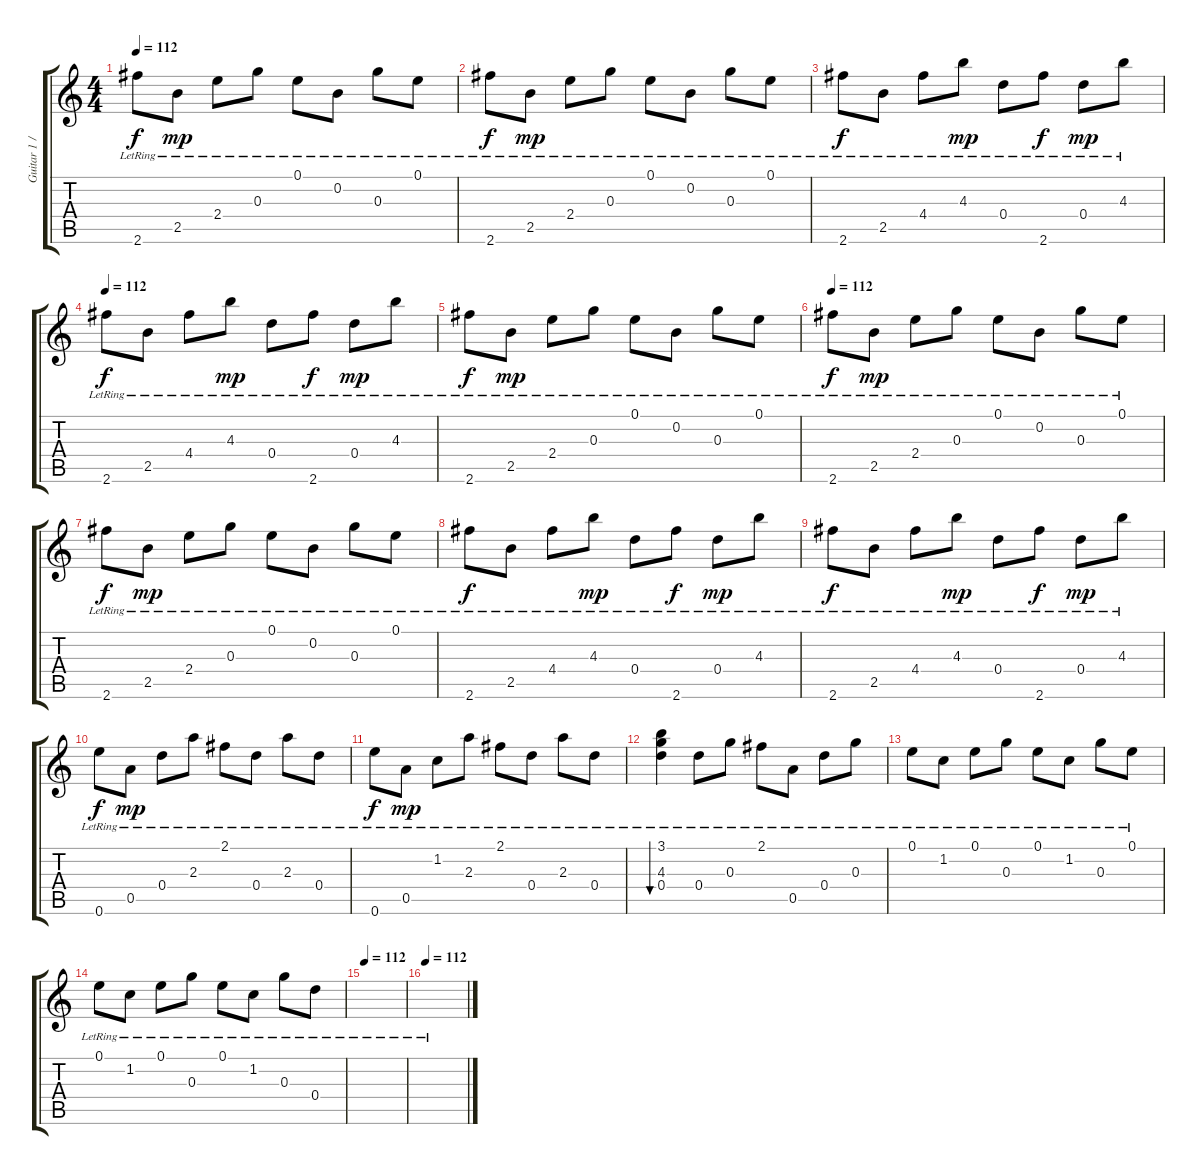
\track ("Guitar 1 / Gilmour tuning" "Guitar 1 /") {instrument acousticguitarsteel}
\staff {score tabs}
\tuning (E4 B3 G4 D4 A3 E4) {hide}
\ts (4 4)
\tempo 112
\clef g2
\ks c
2.6{lr}.8{dy f} 2.5{lr}.8{dy mp} 2.4{lr}.8 0.3{lr}.8 0.1{lr}.8 0.2{lr}.8 0.3{lr}.8 0.1{lr}.8 |
2.6{lr}.8{dy f} 2.5{lr}.8{dy mp} 2.4{lr}.8 0.3{lr}.8 0.1{lr}.8 0.2{lr}.8 0.3{lr}.8 0.1{lr}.8 |
2.6{lr}.8{dy f} 2.5{lr}.8 4.4{lr}.8 4.3{lr}.8{dy mp} 0.4{lr}.8 2.6{lr}.8{dy f} 0.4{lr}.8{dy mp} 4.3{lr}.8 |
\tempo 112
2.6{lr}.8{dy f} 2.5{lr}.8 4.4{lr}.8 4.3{lr}.8{dy mp} 0.4{lr}.8 2.6{lr}.8{dy f} 0.4{lr}.8{dy mp} 4.3{lr}.8 |
2.6{lr}.8{dy f} 2.5{lr}.8{dy mp} 2.4{lr}.8 0.3{lr}.8 0.1{lr}.8 0.2{lr}.8 0.3{lr}.8 0.1{lr}.8 |
\tempo 112
2.6{lr}.8{dy f} 2.5{lr}.8{dy mp} 2.4{lr}.8 0.3{lr}.8 0.1{lr}.8 0.2{lr}.8 0.3{lr}.8 0.1{lr}.8 |
2.6{lr}.8{dy f} 2.5{lr}.8{dy mp} 2.4{lr}.8 0.3{lr}.8 0.1{lr}.8 0.2{lr}.8 0.3{lr}.8 0.1{lr}.8 |
2.6{lr}.8{dy f} 2.5{lr}.8 4.4{lr}.8 4.3{lr}.8{dy mp} 0.4{lr}.8 2.6{lr}.8{dy f} 0.4{lr}.8{dy mp} 4.3{lr}.8 |
2.6{lr}.8{dy f} 2.5{lr}.8 4.4{lr}.8 4.3{lr}.8{dy mp} 0.4{lr}.8 2.6{lr}.8{dy f} 0.4{lr}.8{dy mp} 4.3{lr}.8 |
0.6{lr}.8{dy f} 0.5{lr}.8{dy mp} 0.4{lr}.8 2.3{lr}.8 2.1{lr}.8 0.4{lr}.8 2.3{lr}.8 0.4{lr}.8 |
0.6{lr}.8{dy f} 0.5{lr}.8{dy mp} 1.2{lr}.8 2.3{lr}.8 2.1{lr}.8 0.4{lr}.8 2.3{lr}.8 0.4{lr}.8 |
(3.1{lr} 4.3{lr} 0.4{lr}).4{bu 240} 0.4{lr}.8 0.3{lr}.8 2.1{lr}.8 0.5{lr}.8 0.4{lr}.8 0.3{lr}.8 |
0.1{lr}.8 1.2{lr}.8 0.1{lr}.8 0.3{lr}.8 0.1{lr}.8 1.2{lr}.8 0.3{lr}.8 0.1{lr}.8 |
0.1{lr}.8 1.2{lr}.8 0.1{lr}.8 0.3{lr}.8 0.1{lr}.8 1.2{lr}.8 0.3{lr}.8 0.4{lr}.8 |
\tempo 112
|
\tempo 112
